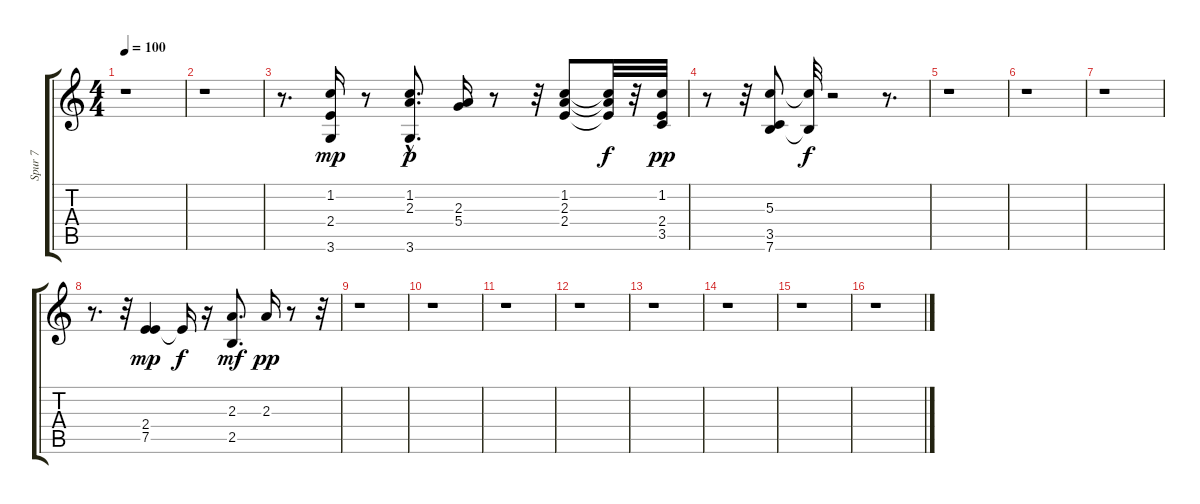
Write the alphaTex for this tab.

\track ("Spur 7" "Spur 7") {instrument electricguitarclean}
\staff {score tabs}
\tuning (E4 B3 G3 D3 A2 E2) {hide}
\ts (4 4)
\tempo 100
\clef g2
\ks c
r.1{dy mp} |
r.1 |
r.8{d} (1.2 2.4 3.6).16 r.8 (1.2{hac} 2.3 3.6).8{d dy p} (2.3 5.4).16 r.8 r.32 (1.2 2.3 2.4).8 (1.2{t} 2.3{t} 2.4{t}).32{dy f} r.32 (1.2 2.4 3.5).32{dy pp} |
r.8 r.32 (5.3 3.5 7.6).8 (5.3{t} 7.6{t}).32{dy f} r.2 r.8{d} |
r.1 |
r.1 |
r.1 |
r.8{d} r.32 (2.4 7.5).4{dy mp} 2.4{t}.16{dy f} r.16 (2.3 2.5).8{d dy mf} 2.3.16{dy pp} r.8 r.32 |
r.1 |
r.1 |
r.1 |
r.1 |
r.1 |
r.1 |
r.1 |
r.1
